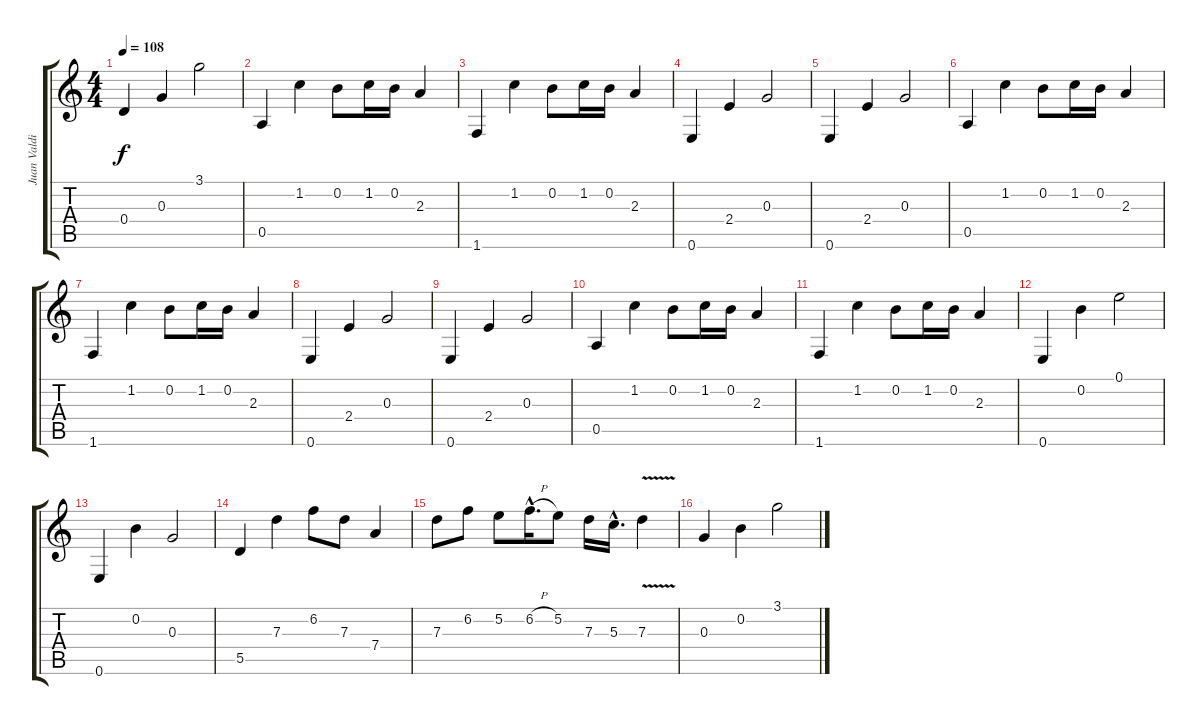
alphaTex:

\track ("Juan Valdivia" "Juan Valdi") {instrument acousticguitarsteel}
\staff {score tabs}
\tuning (E4 B3 G3 D3 A2 E2) {hide}
\ts (4 4)
\tempo 108
\clef g2
\ks c
0.4.4{dy f} 0.3.4 3.1.2 |
0.5.4 1.2.4 0.2.8 1.2.16 0.2.16 2.3.4 |
1.6.4 1.2.4 0.2.8 1.2.16 0.2.16 2.3.4 |
0.6.4 2.4.4 0.3.2 |
0.6.4 2.4.4 0.3.2 |
0.5.4 1.2.4 0.2.8 1.2.16 0.2.16 2.3.4 |
1.6.4 1.2.4 0.2.8 1.2.16 0.2.16 2.3.4 |
0.6.4 2.4.4 0.3.2 |
0.6.4 2.4.4 0.3.2 |
0.5.4 1.2.4 0.2.8 1.2.16 0.2.16 2.3.4 |
1.6.4 1.2.4 0.2.8 1.2.16 0.2.16 2.3.4 |
0.6.4 0.2.4 0.1.2 |
0.6.4 0.2.4 0.3.2 |
5.5.4 7.3.4 6.2.8 7.3.8 7.4.4 |
7.3.8 6.2.8 5.2.8 6.2{h hac}.16{d} 5.2.8 7.3.16 5.3{hac}.16{d} 7.3{v}.4 |
0.3.4 0.2.4 3.1.2
